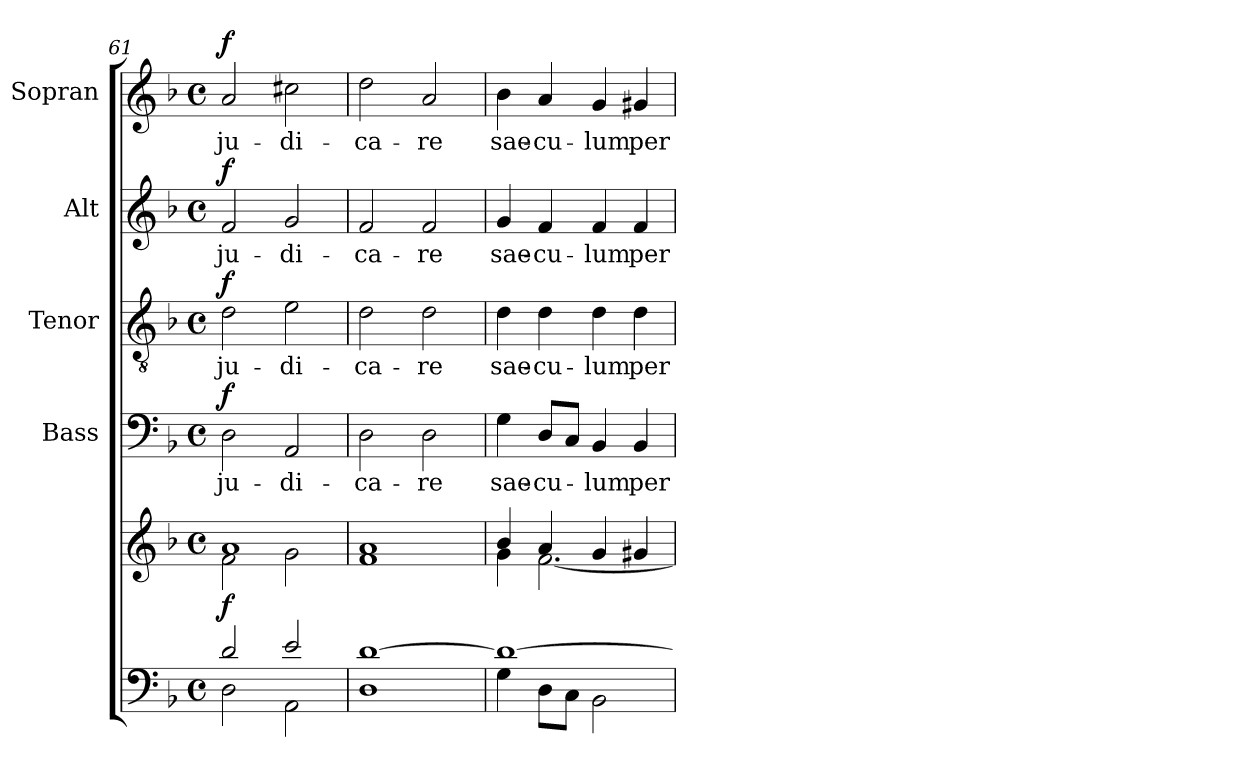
**kern	**kern	**dynam	**kern	**text	**dynam	**kern	**text	**dynam	**kern	**text	**dynam	**kern	**text	**dynam
*part5	*part5	*part5	*part4	*part4	*part4	*part3	*part3	*part3	*part2	*part2	*part2	*part1	*part1	*part1
*staff6	*staff5	*staff5/6	*staff4	*staff4	*staff4	*staff3	*staff3	*staff3	*staff2	*staff2	*staff2	*staff1	*staff1	*staff1
*	*	*	*I"Bass	*	*	*I"Tenor	*	*	*I"Alt	*	*	*I"Sopran	*	*
*	*	*	*I'B.	*	*	*I'T.	*	*	*I'A.	*	*	*I'S.	*	*
*clefF4	*clefG2	*	*clefF4	*	*	*clefGv2	*	*	*clefG2	*	*	*clefG2	*	*
*k[b-]	*k[b-]	*	*k[b-]	*	*	*k[b-]	*	*	*k[b-]	*	*	*k[b-]	*	*
*F:	*F:	*	*F:	*	*	*F:	*	*	*F:	*	*	*F:	*	*
*M4/4	*M4/4	*	*M4/4	*	*	*M4/4	*	*	*M4/4	*	*	*M4/4	*	*
*met(c)	*met(c)	*	*met(c)	*	*	*met(c)	*	*	*met(c)	*	*	*met(c)	*	*
=61	=61	=61	=61	=61	=61	=61	=61	=61	=61	=61	=61	=61	=61	=61
*^	*^	*	*	*	*	*	*	*	*	*	*	*	*	*
!	!	!	!	!LO:DY:b	!	!LO:LY:b	!LO:DY:a	!	!LO:LY:b	!LO:DY:a	!	!LO:LY:b	!LO:DY:a	!	!LO:LY:b	!LO:DY:a
2d/	2D\	1a	2f\	f	2D\	ju-	f	2d\	ju-	f	2f/	ju-	f	2a/	ju-	f
!	!	!	!	!	!	!LO:LY:b	!	!	!LO:LY:b	!	!	!LO:LY:b	!	!	!LO:LY:b	!
2e/	2AA\	.	2g\	.	2AA/	-di-	.	2e\	-di-	.	2g/	-di-	.	2cc#X\	-di-	.
=62	=62	=62	=62	=62	=62	=62	=62	=62	=62	=62	=62	=62	=62	=62	=62	=62
!	!	!	!	!	!	!LO:LY:b	!	!	!LO:LY:b	!	!	!LO:LY:b	!	!	!LO:LY:b	!
[>1d	1D	1a	1f	.	2D\	-ca-	.	2d\	-ca-	.	2f/	-ca-	.	2dd\	-ca-	.
!	!	!	!	!	!	!LO:LY:b	!	!	!LO:LY:b	!	!	!LO:LY:b	!	!	!LO:LY:b	!
.	.	.	.	.	2D\	-re	.	2d\	-re	.	2f/	-re	.	2a/	-re	.
=63	=63	=63	=63	=63	=63	=63	=63	=63	=63	=63	=63	=63	=63	=63	=63	=63
!	!	!	!	!	!	!LO:LY:b	!	!	!LO:LY:b	!	!	!LO:LY:b	!	!	!LO:LY:b	!
1d_	4G\	4b-/	4g\	.	4G\	sae-	.	4d\	sae-	.	4g/	sae-	.	4b-\	sae-	.
!	!	!	!	!	!	!LO:LY:b	!	!	!LO:LY:b	!	!	!LO:LY:b	!	!	!LO:LY:b	!
.	8D\L	4a/	[<2.f\	.	8D/L	-cu-	.	4d\	-cu-	.	4f/	-cu-	.	4a/	-cu-	.
.	8C\J	.	.	.	8C/J	.	.	.	.	.	.	.	.	.	.	.
!	!	!	!	!	!	!LO:LY:b	!	!	!LO:LY:b	!	!	!LO:LY:b	!	!	!LO:LY:b	!
.	2BB-\	4g/	.	.	4BB-/	-lum	.	4d\	-lum	.	4f/	-lum	.	4g/	-lum	.
!	!	!	!	!	!	!LO:LY:b	!	!	!LO:LY:b	!	!	!LO:LY:b	!	!	!LO:LY:b	!
.	.	4g#X/	.	.	4BB-/	per	.	4d\	per	.	4f/	per	.	4g#X/	per	.
*v	*v	*	*	*	*	*	*	*	*	*	*	*	*	*	*	*
*	*v	*v	*	*	*	*	*	*	*	*	*	*	*	*	*
=	=	=	=	=	=	=	=	=	=	=	=	=	=	=
*-	*-	*-	*-	*-	*-	*-	*-	*-	*-	*-	*-	*-	*-	*-
